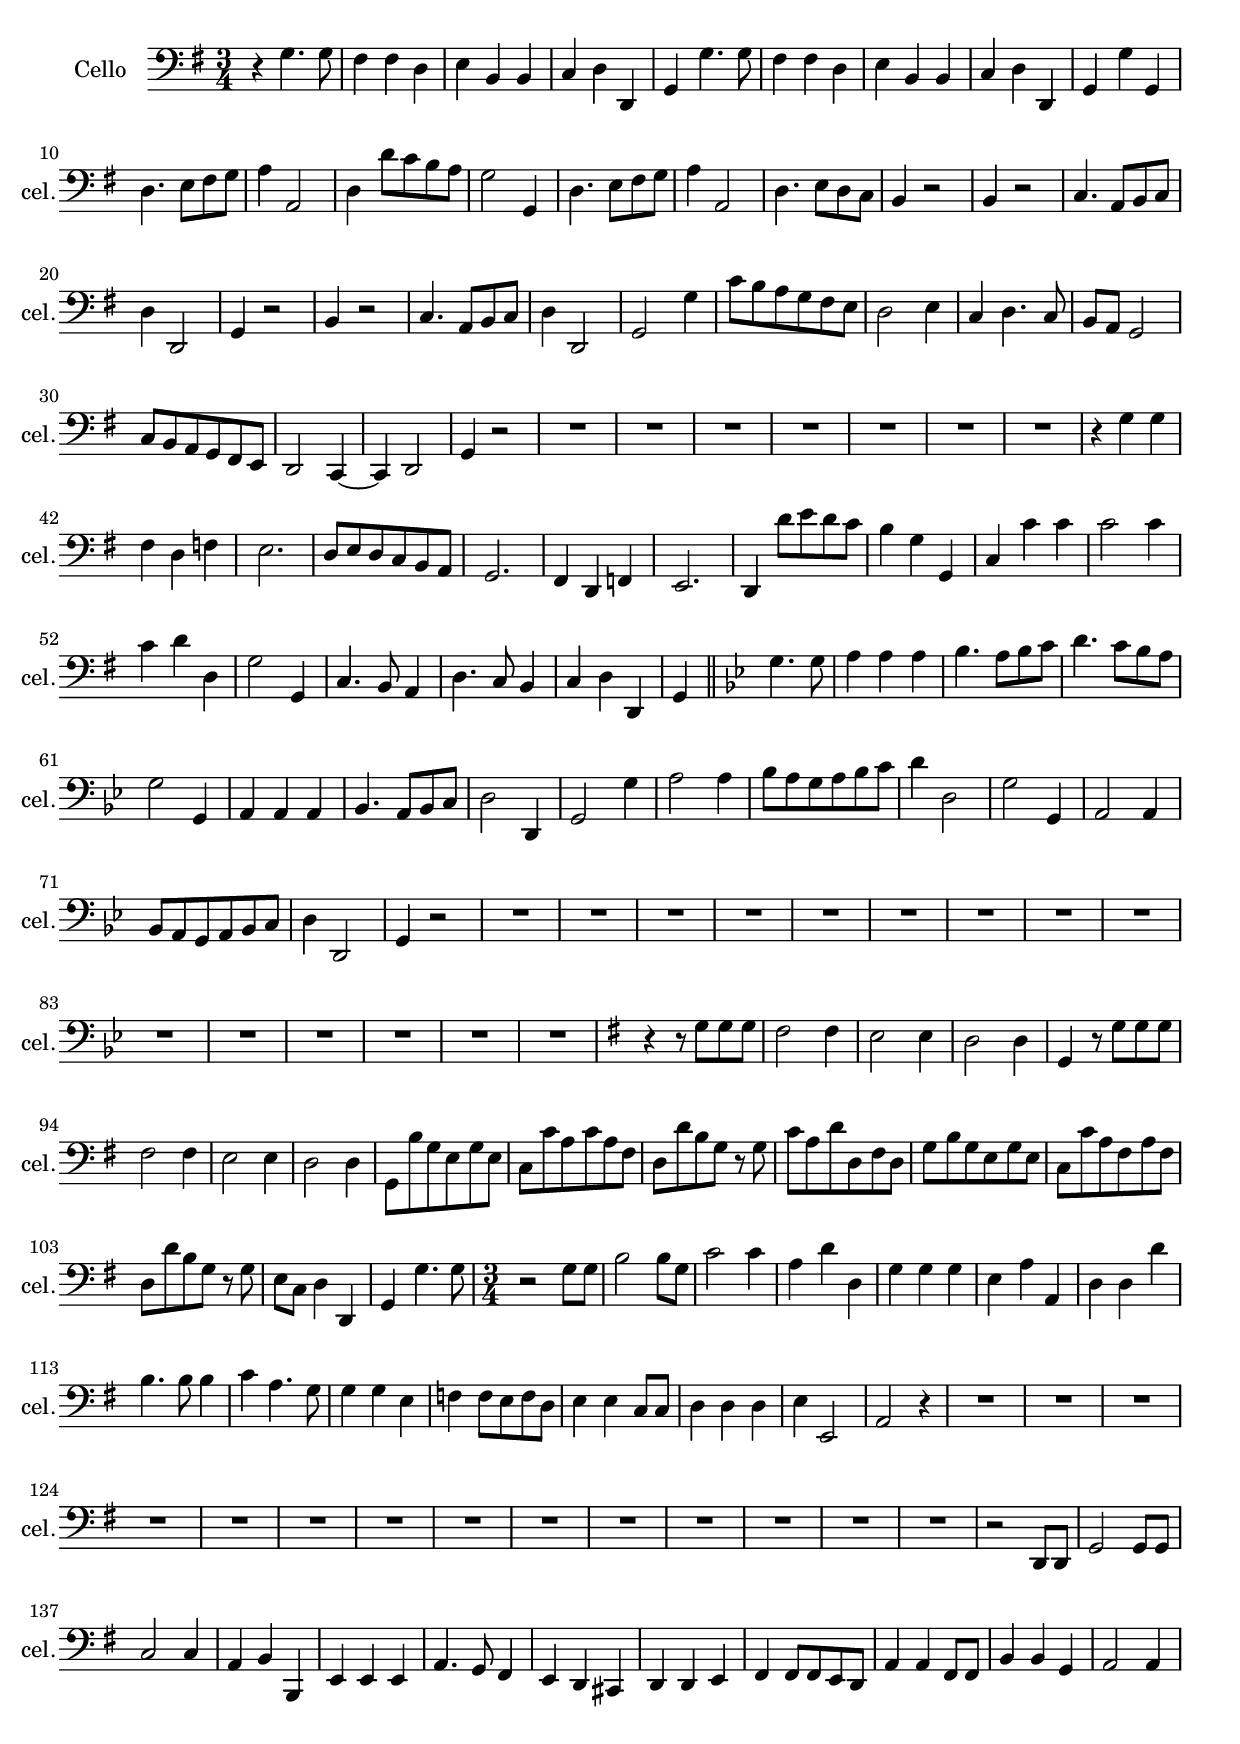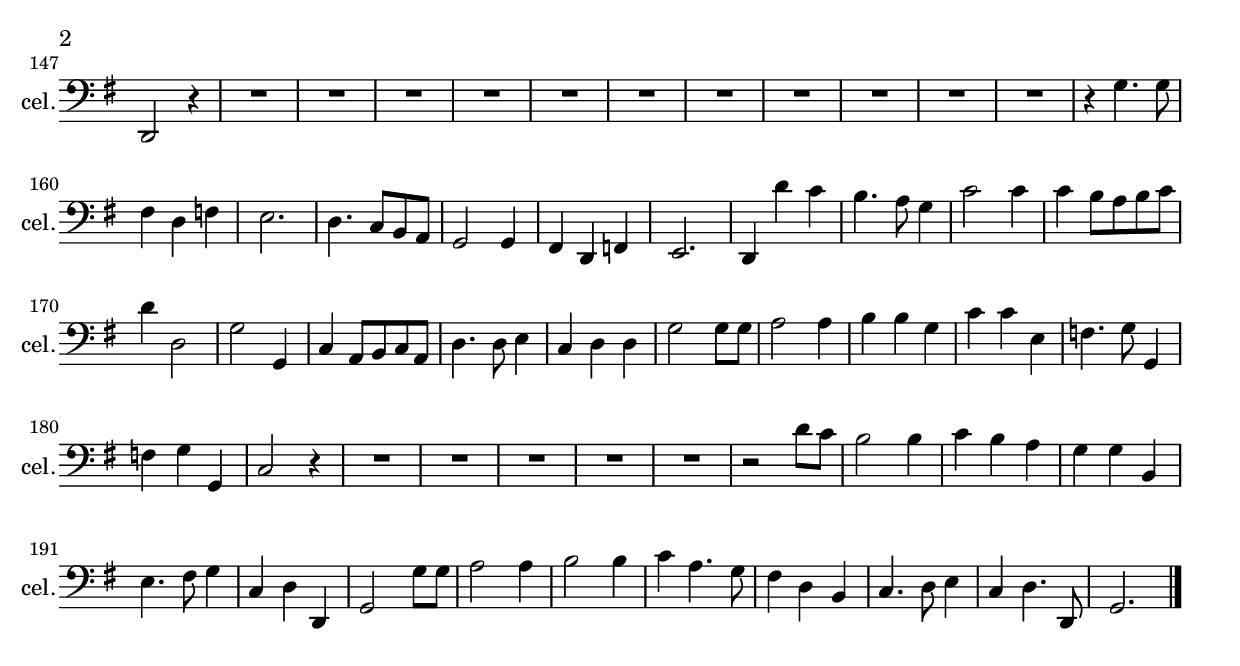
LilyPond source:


\version "2.17.7"

\context Voice = "cello"

%resetBarnum = \context Score \applyContext % pour la numérotation des mesures
%  #(set-bar-number-visibility 3)
  
\relative c' { 
	\set Staff.instrumentName = \markup { \column { "Cello" } }
	\set Staff.midiInstrument = "cello"
	\set Staff.shortInstrumentName =#"cel."
	\set Staff.printKeyCancellation = ##f
	\override Staff.VerticalAxisGroup.minimum-Y-extent = #'(-6 . 6)
	\override TextScript.padding = #2.0
	\override MultiMeasureRest.expand-limit = 1
	\once \override Staff.TimeSignature.style = #'()
 
%  {     \override Score.BarNumber.break-visibility =#end-of-line-invisible
%  	  \resetBarnum
%         \override  Score.BarNumber.self-alignment-X = #LEFT
%  }
  
  	\time 3/4
        \clef bass  
        \key g \major
         
       r4 g4. g8 | fis4 fis d | e b b | c d d, | g g'4. g8  
       
%736
	fis4 fis d | e b b | c d d, | g g' g, | d'4. e8 fis g | a4 a,2 |
%742
	d4 d'8 c b a | g2 g,4 | d'4. e8 fis g | a4 a,2 | d4. e8 d c | b4 r2 |
%748
	b4 r2 | c4. a8 b c | d4 d,2 | g4 r2 | b4 r2 | c4. a8 b c |
%page 214
	d4 d,2 | g2 g'4 | c8 b a g fis e | d2 e4 | c d4. c8 | b a g2 |
%760
	c8 b a g fis e | d2 c4~ | c d2 | g4 r2 | R2.*7 |
%771
	r4 g' g | fis d f | e2. | d8 e d c b a | g2. | fis4 d f |
%page 216
	e2. | d4 d''8 e d c | b4 g g, | c c' c | c2 c4 | 
%782
	c d d, | g2 g,4 | c4. b8 a4 | d4. c8 b4 | c4 d d, |
%page 217
	g4 \bar "||" 
	\key bes \major g'4. g8 | a4 a a | bes4. a8 bes c | d4. c8 bes a | g2 g,4 |
%792
	a4 a a | bes4. a8 bes c | d2 d,4 | g2 g'4 | a2 a4 |
%page 218
	bes8 a g a bes c | d4 d,2 | g g,4 | a2 a4 | bes8 a g a bes c |
%802
	d4 d,2 | g4 r2 | R2.*15 |
%page 219 - mesure 819

	 \key g \major r4 r8 g' g g
%page 220 mes. 820
	fis2 fis4 | e2 e4 | d2 d4 | g, r8 g' g g | fis2 fis4 | e2 e4 | d2 d4 |
%827
	g,8 b' g e g e | c c' a c a fis | d d' b g r g | c a d d, fis d |
%831
	g b g e g e | c c' a fis a fis | d d' b g r g | e c d4 d, | g g'4. g8 

		
	\time 3/4
%Page 222
	 r2 g8 g | b2 b8 g | c2 c4 | a d d, | g g g | 
	e a a, | d d d' | b4. b8 b4 | c a4. g8 | g4 g  e|
%page 223 mes - 846
	f4 f8 e f d | e4 e c8 c | d4 d d | e4 e,2 | a2  r4 | R2.*14

%page 225 - mes. 866
	r2 d,8 d | g2 g8 g | c2 c4 | a b b, | e e e | a4. g8 fis4 |
	e4 d cis | d d e | fis fis8 fis e d | a'4 a fis8 fis
% page 226
	b4 b g | a2 a4 | d,2 r4 | R2.*11
% page 227	
	r4 g'4. g8 | fis4 d f | e2. | d4. c8 b a | g2 g4 
	fis4 d f | e2. | d4 d'' c | b4. a8 g4 | c2 c4 |
%Page 228
	c4 b8 a b c | d4 d,2 | g2 g,4 |  c a8 b c a | d4. d8 e4 | c d d |
	g2 g8 g | a2 a4 | b b g | c c e, | f4. g8 g,4 |
% page 229
	f'4 g g,4 | c2 r4 | R2.*5 | 
	r2 d'8 c | b2 b4 | c b a 
%page 230
	g4 g b, | e4. fis8 g4 | c, d d, | g2 g'8 g | a2 a4 |
	b2 b4 | c a4. g8 | fis4 d b | c4. d8 e4 | c d4. d,8 | g2. \bar "|."       

  
  }


 %%%%%%%%%%%%%%%%%%%%%%%%%   fin voix 5  (cello)     %%%%%%%%%%%%%%%%%%%%%
